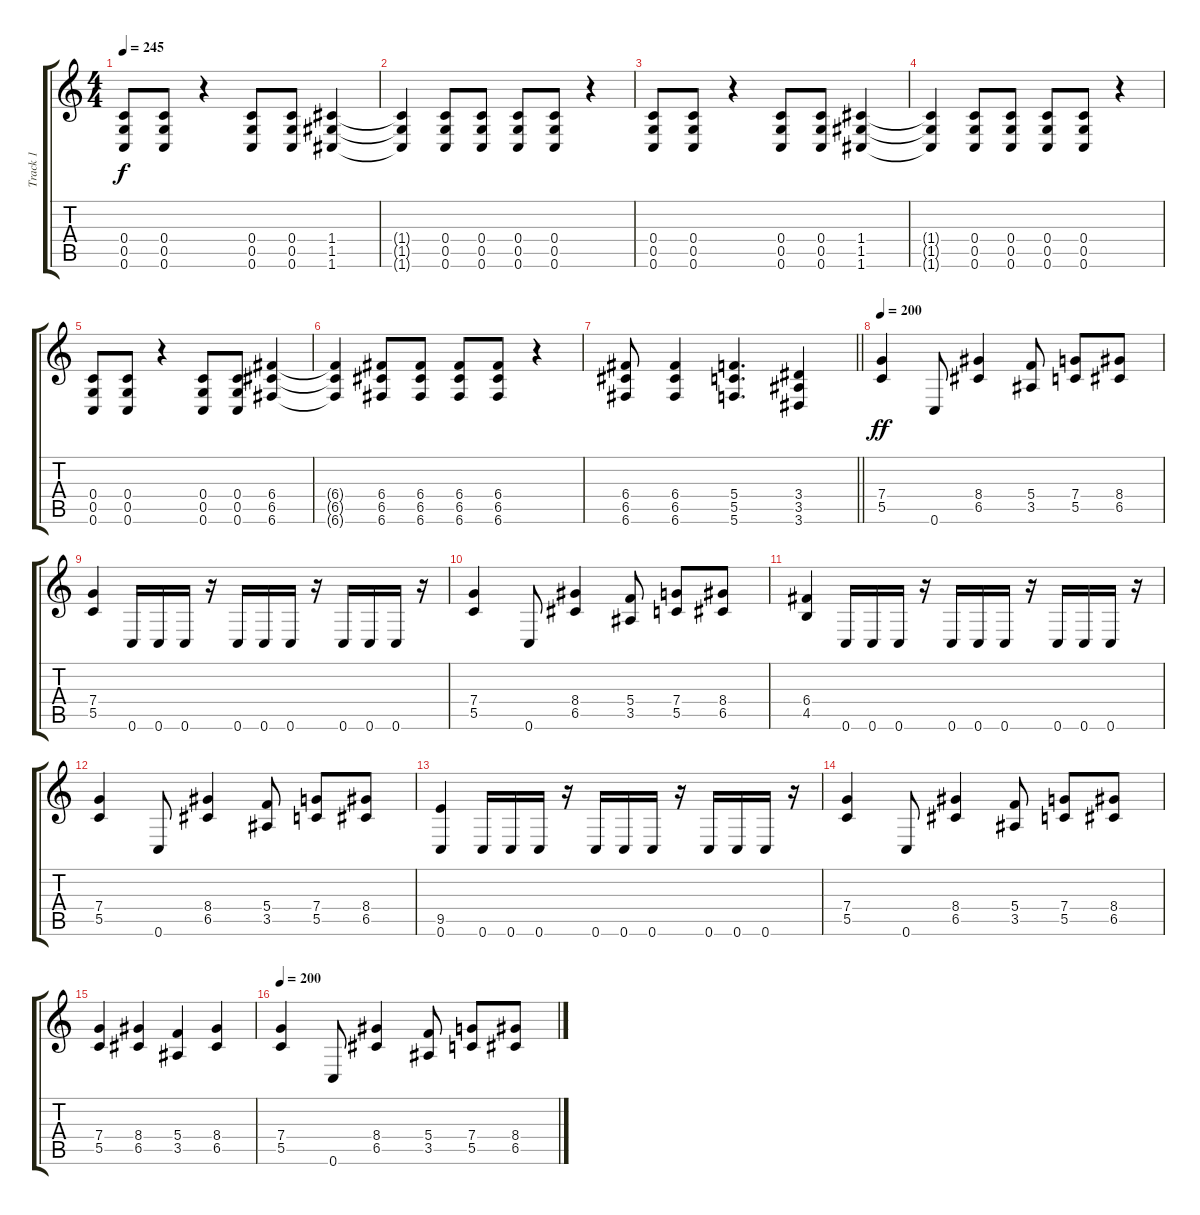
\track ("Track 1" "Track 1") {instrument distortionguitar}
\staff {score tabs}
\tuning (D4 A3 F3 C3 G2 C2) {hide}
\ts (4 4)
\tempo 245
\clef g2
\ks c
(0.4 0.5 0.6).8{dy f} (0.4 0.5 0.6).8 r.4 (0.4 0.5 0.6).8 (0.4 0.5 0.6).8 (1.4 1.5 1.6).4 |
(1.4{t} 1.5{t} 1.6{t}).4 (0.4 0.5 0.6).8 (0.4 0.5 0.6).8 (0.4 0.5 0.6).8 (0.4 0.5 0.6).8 r.4 |
(0.4 0.5 0.6).8 (0.4 0.5 0.6).8 r.4 (0.4 0.5 0.6).8 (0.4 0.5 0.6).8 (1.4 1.5 1.6).4 |
(1.4{t} 1.5{t} 1.6{t}).4 (0.4 0.5 0.6).8 (0.4 0.5 0.6).8 (0.4 0.5 0.6).8 (0.4 0.5 0.6).8 r.4 |
(0.4 0.5 0.6).8 (0.4 0.5 0.6).8 r.4 (0.4 0.5 0.6).8 (0.4 0.5 0.6).8 (6.4 6.5 6.6).4 |
(6.4{t} 6.5{t} 6.6{t}).4 (6.4 6.5 6.6).8 (6.4 6.5 6.6).8 (6.4 6.5 6.6).8 (6.4 6.5 6.6).8 r.4 |
\barLineRight lightlight
(6.4 6.5 6.6).8 (6.4 6.5 6.6).4 (5.4 5.5 5.6).4{d} (3.4 3.5 3.6).4 |
\tempo 200
(7.4 5.5).4{dy ff} 0.6.8 (8.4 6.5).4 (5.4 3.5).8 (7.4 5.5).8 (8.4 6.5).8 |
(7.4 5.5).4 0.6.16 0.6.16 0.6.16 r.16 0.6.16 0.6.16 0.6.16 r.16 0.6.16 0.6.16 0.6.16 r.16 |
(7.4 5.5).4 0.6.8 (8.4 6.5).4 (5.4 3.5).8 (7.4 5.5).8 (8.4 6.5).8 |
(6.4 4.5).4 0.6.16 0.6.16 0.6.16 r.16 0.6.16 0.6.16 0.6.16 r.16 0.6.16 0.6.16 0.6.16 r.16 |
(7.4 5.5).4 0.6.8 (8.4 6.5).4 (5.4 3.5).8 (7.4 5.5).8 (8.4 6.5).8 |
(9.5 0.6).4 0.6.16 0.6.16 0.6.16 r.16 0.6.16 0.6.16 0.6.16 r.16 0.6.16 0.6.16 0.6.16 r.16 |
(7.4 5.5).4 0.6.8 (8.4 6.5).4 (5.4 3.5).8 (7.4 5.5).8 (8.4 6.5).8 |
(7.4 5.5).4 (8.4 6.5).4 (5.4 3.5).4 (8.4 6.5).4 |
\tempo 200
(7.4 5.5).4 0.6.8 (8.4 6.5).4 (5.4 3.5).8 (7.4 5.5).8 (8.4 6.5).8
